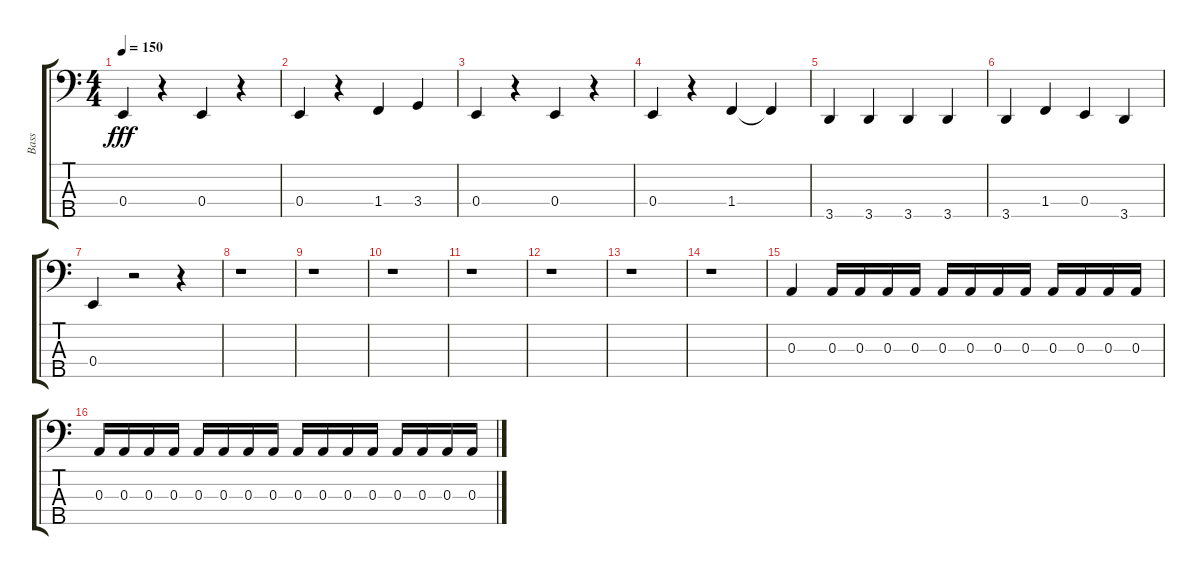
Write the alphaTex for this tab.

\track ("Bass" "Bass") {instrument electricbassfinger}
\staff {score tabs}
\tuning (G2 D2 A1 E1 B0) {hide}
\ts (4 4)
\tempo 150
\clef f4
\ks c
0.4.4{dy fff} r.4 0.4.4 r.4 |
0.4.4 r.4 1.4.4 3.4.4 |
0.4.4 r.4 0.4.4 r.4 |
0.4.4 r.4 1.4.4 1.4{t}.4 |
3.5.4 3.5.4 3.5.4 3.5.4 |
3.5.4 1.4.4 0.4.4 3.5.4 |
0.4.4 r.2 r.4 |
r.1 |
r.1 |
r.1 |
r.1 |
r.1 |
r.1 |
r.1 |
0.3.4 0.3.16 0.3.16 0.3.16 0.3.16 0.3.16 0.3.16 0.3.16 0.3.16 0.3.16 0.3.16 0.3.16 0.3.16 |
0.3.16 0.3.16 0.3.16 0.3.16 0.3.16 0.3.16 0.3.16 0.3.16 0.3.16 0.3.16 0.3.16 0.3.16 0.3.16 0.3.16 0.3.16 0.3.16
